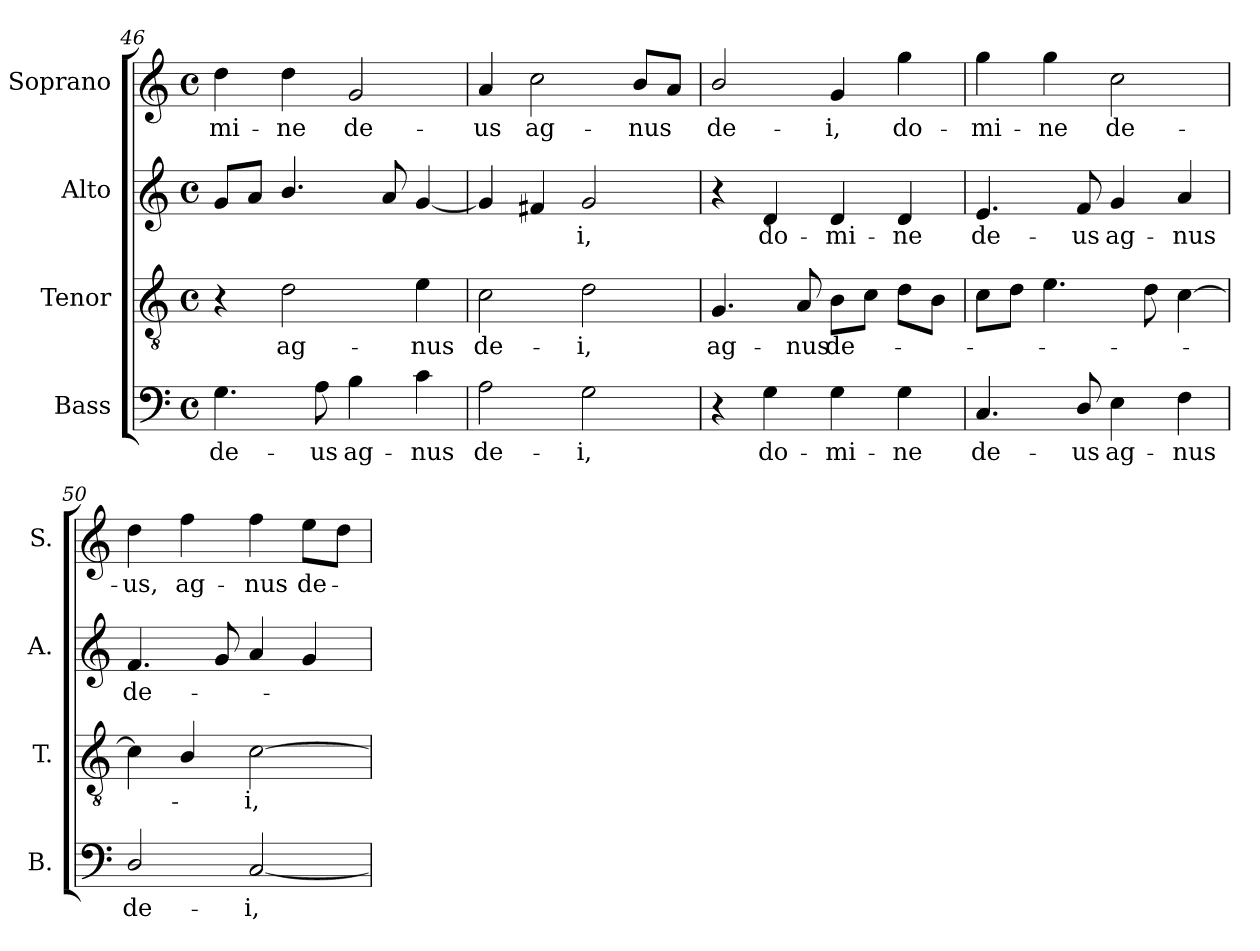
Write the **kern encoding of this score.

**kern	**text	**kern	**text	**kern	**text	**kern	**text
*part4	*part4	*part3	*part3	*part2	*part2	*part1	*part1
*staff4	*staff4	*staff3	*staff3	*staff2	*staff2	*staff1	*staff1
*I"Bass	*	*I"Tenor	*	*I"Alto	*	*I"Soprano	*
*I'B.	*	*I'T.	*	*I'A.	*	*I'S.	*
*clefF4	*	*clefGv2	*	*clefG2	*	*clefG2	*
*	*	*ITrd7c12	*	*	*	*	*
*k[]	*	*k[]	*	*k[]	*	*k[]	*
*C:	*	*C:	*	*C:	*	*C:	*
*M4/4	*	*M4/4	*	*M4/4	*	*M4/4	*
*met(c)	*	*met(c)	*	*met(c)	*	*met(c)	*
=46	=46	=46	=46	=46	=46	=46	=46
!	!LO:LY:b:color=#000000	!	!	!	!	!	!
!	!	!	!	!	!	!	!LO:LY:b:color=#000000
4.Gi\	de-	4r	.	8gi/L	.	4ddi\	-mi-
.	.	.	.	8ai/J	.	.	.
!	!	!	!LO:LY:b:color=#000000	!	!	!	!
!	!	!	!	!	!	!	!LO:LY:b:color=#000000
.	.	2Di\	ag-	4.bi/	.	4ddi\	-ne
!	!LO:LY:b:color=#000000	!	!	!	!	!	!
8Ai\	-us	.	.	.	.	.	.
!	!LO:LY:b:color=#000000	!	!	!	!	!	!
!	!	!	!	!	!	!	!LO:LY:b:color=#000000
4Bi\	ag-	.	.	.	.	2gi/	de-
.	.	.	.	8ai/	.	.	.
!	!LO:LY:b:color=#000000	!	!	!	!	!	!
!	!	!	!LO:LY:b:color=#000000	!	!	!	!
4ci\	-nus	4Ei\	-nus	[4gi/	.	.	.
=47	=47	=47	=47	=47	=47	=47	=47
!	!LO:LY:b:color=#000000	!	!	!	!	!	!
!	!	!	!LO:LY:b:color=#000000	!	!	!	!
!	!	!	!	!	!	!	!LO:LY:b:color=#000000
2Ai\	de-	2Ci\	de-	4gi/]	.	4ai/	-us
!	!	!	!	!	!	!	!LO:LY:b:color=#000000
.	.	.	.	4f#i/	.	2cci\	ag-
!	!LO:LY:b:color=#000000	!	!	!	!	!	!
!	!	!	!LO:LY:b:color=#000000	!	!	!	!
!	!	!	!	!	!LO:LY:b:color=#000000	!	!
2Gi\	-i,	2Di\	-i,	2gi/	-i,	.	.
!	!	!	!	!	!	!	!LO:LY:b:color=#000000
.	.	.	.	.	.	8bi/L	-nus
.	.	.	.	.	.	8ai/J	.
=48	=48	=48	=48	=48	=48	=48	=48
!	!	!	!LO:LY:b:color=#000000	!	!	!	!
!	!	!	!	!	!	!	!LO:LY:b:color=#000000
4r	.	4.GGi/	ag-	4r	.	2bi/	de-
!	!LO:LY:b:color=#000000	!	!	!	!	!	!
!	!	!	!	!	!LO:LY:b:color=#000000	!	!
4Gi\	do-	.	.	4di/	do-	.	.
!	!	!	!LO:LY:b:color=#000000	!	!	!	!
.	.	8AAi/	-nus	.	.	.	.
!	!LO:LY:b:color=#000000	!	!	!	!	!	!
!	!	!	!LO:LY:b:color=#000000	!	!	!	!
!	!	!	!	!	!LO:LY:b:color=#000000	!	!
!	!	!	!	!	!	!	!LO:LY:b:color=#000000
4Gi\	-mi-	8BBi\L	de-	4di/	-mi-	4gi/	-i,
.	.	8Ci\J	.	.	.	.	.
!	!LO:LY:b:color=#000000	!	!	!	!	!	!
!	!	!	!	!	!LO:LY:b:color=#000000	!	!
!	!	!	!	!	!	!	!LO:LY:b:color=#000000
4Gi\	-ne	8Di\L	.	4di/	-ne	4ggi\	do-
.	.	8BBi\J	.	.	.	.	.
!!LO:LB:g=z
=49	=49	=49	=49	=49	=49	=49	=49
!	!LO:LY:b:color=#000000	!	!	!	!	!	!
!	!	!	!	!	!LO:LY:b:color=#000000	!	!
!	!	!	!	!	!	!	!LO:LY:b:color=#000000
4.Ci/	de-	8Ci\L	.	4.ei/	de-	4ggi\	-mi-
.	.	8Di\J	.	.	.	.	.
!	!	!	!	!	!	!	!LO:LY:b:color=#000000
.	.	4.Ei\	.	.	.	4ggi\	-ne
!	!LO:LY:b:color=#000000	!	!	!	!	!	!
!	!	!	!	!	!LO:LY:b:color=#000000	!	!
8Di/	-us	.	.	8fi/	-us	.	.
!	!LO:LY:b:color=#000000	!	!	!	!	!	!
!	!	!	!	!	!LO:LY:b:color=#000000	!	!
!	!	!	!	!	!	!	!LO:LY:b:color=#000000
4Ei\	ag-	.	.	4gi/	ag-	2cci\	de-
.	.	8Di\	.	.	.	.	.
!	!LO:LY:b:color=#000000	!	!	!	!	!	!
!	!	!	!	!	!LO:LY:b:color=#000000	!	!
4Fi\	-nus	[4Ci\	.	4ai/	-nus	.	.
=50	=50	=50	=50	=50	=50	=50	=50
!	!LO:LY:b:color=#000000	!	!	!	!	!	!
!	!	!	!	!	!LO:LY:b:color=#000000	!	!
!	!	!	!	!	!	!	!LO:LY:b:color=#000000
2Di/	de-	4Ci\]	.	4.fi/	de-	4ddi\	-us,
!	!	!	!	!	!	!	!LO:LY:b:color=#000000
.	.	4BBi/	.	.	.	4ffi\	ag-
.	.	.	.	8gi/	.	.	.
!	!LO:LY:b:color=#000000	!	!	!	!	!	!
!	!	!	!LO:LY:b:color=#000000	!	!	!	!
!	!	!	!	!	!	!	!LO:LY:b:color=#000000
[2Ci/	-i,	[2Ci\	-i,	4ai/	.	4ffi\	-nus
!	!	!	!	!	!	!	!LO:LY:b:color=#000000
.	.	.	.	4gi/	.	8eei\L	de-
.	.	.	.	.	.	8ddi\J	.
=	=	=	=	=	=	=	=
*-	*-	*-	*-	*-	*-	*-	*-
